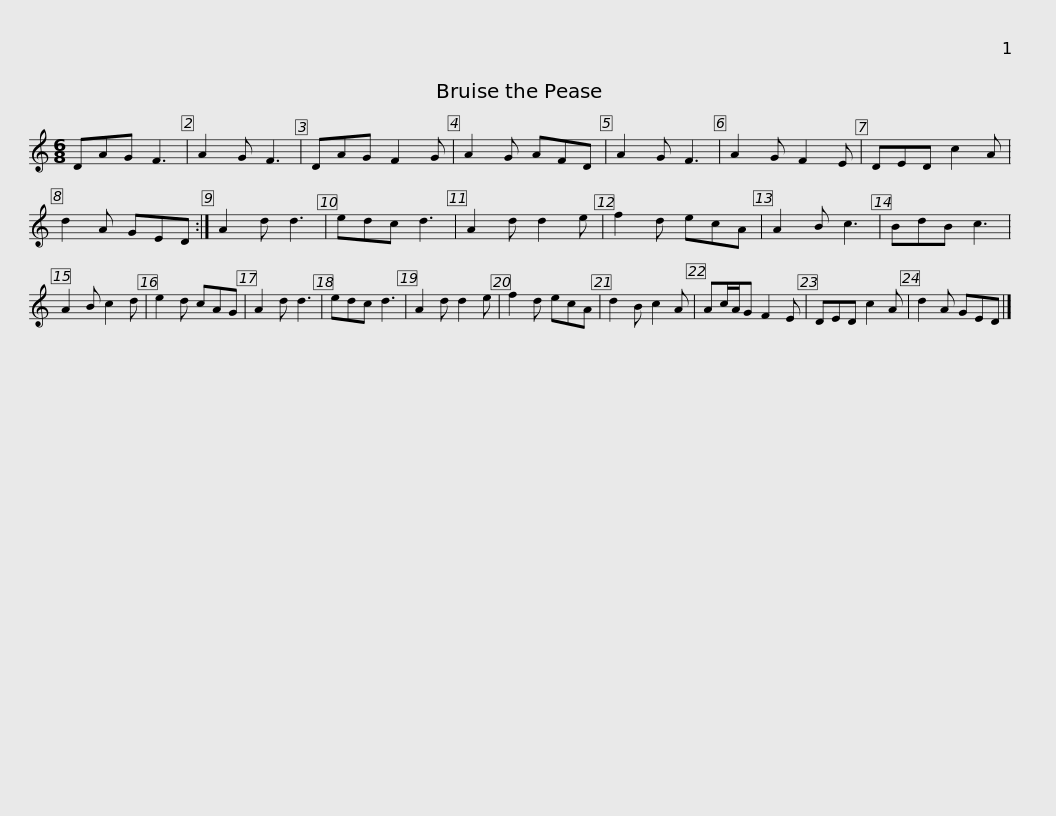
X:1
L:1/8
M:6/8
I:linebreak $
K:C
V:1 treble
V:1
 DAG F3 | A2 G F3 | DAG F2 G | A2 G AFD | A2 G F3 | %5
 A2 G F2 E | DED c2 A | d2 A GED :| A2 d d3 |$ edc d3 | %10
 A2 d d2 e | f2 d ecA | A2 B c3 | BdB c3 | A2 B c2 d | %15
 e2 d cAG | A2 d d3 | edc d3 | A2 d d2 e |$ f2 d ecA | %20
 d2 B c2 A | Ac/A/G F2 E | DED c2 A | d2 A GED |] %24
